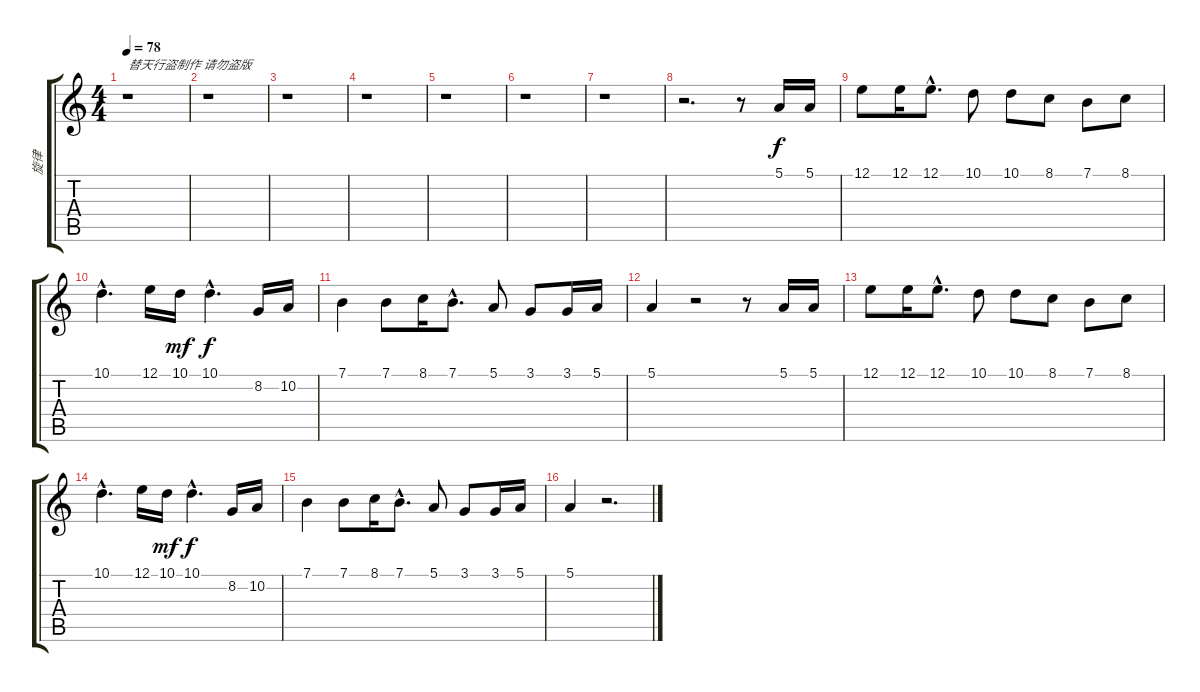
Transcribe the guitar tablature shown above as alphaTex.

\track ("旋律" "旋律") {instrument sopranosax}
\staff {score tabs}
\tuning (E4 B3 G3 D3 A2 E2) {hide}
\ts (4 4)
\tempo 78
\clef g2
\ks c
r.1{txt "替天行盗制作 请勿盗版" dy f instrument sopranosax} |
r.1 |
r.1 |
r.1 |
r.1 |
r.1 |
r.1 |
r.2{d} r.8 5.1.16 5.1.16 |
12.1.8 12.1.16 12.1{hac}.8{d} 10.1.8 10.1.8 8.1.8 7.1.8 8.1.8 |
10.1{hac}.4{d} 12.1.16 10.1.16{dy mf} 10.1{hac}.4{d dy f} 8.2.16 10.2.16 |
7.1.4 7.1.8 8.1.16 7.1{hac}.8{d} 5.1.8 3.1.8 3.1.16 5.1.16 |
5.1.4 r.2 r.8 5.1.16 5.1.16 |
12.1.8 12.1.16 12.1{hac}.8{d} 10.1.8 10.1.8 8.1.8 7.1.8 8.1.8 |
10.1{hac}.4{d} 12.1.16 10.1.16{dy mf} 10.1{hac}.4{d dy f} 8.2.16 10.2.16 |
7.1.4 7.1.8 8.1.16 7.1{hac}.8{d} 5.1.8 3.1.8 3.1.16 5.1.16 |
5.1.4 r.2{d}
